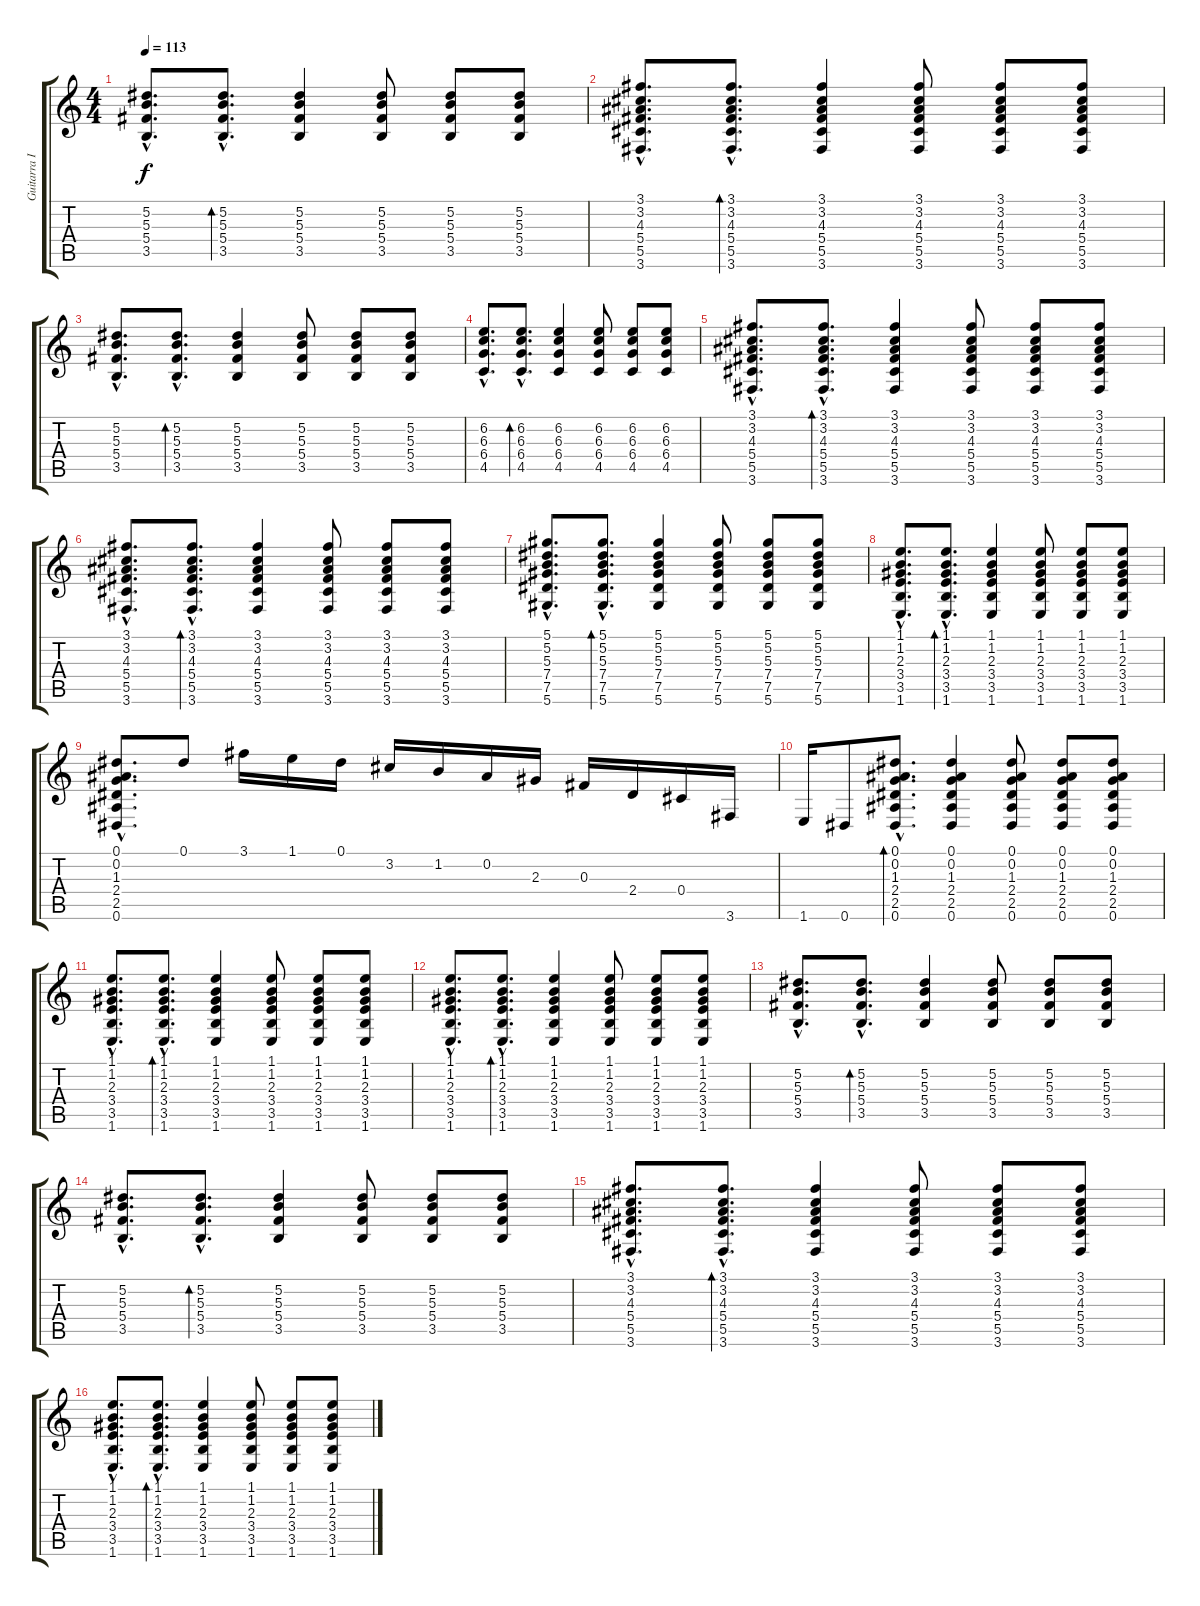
\track ("Guitarra II (Eb)" "Guitarra I") {instrument acousticguitarsteel}
\staff {score tabs}
\tuning (Eb4 Bb3 Gb3 Db3 Ab2 Eb2) {hide}
\ts (4 4)
\tempo 113
\clef g2
\ks c
(5.2{hac} 5.3{hac} 5.4{hac} 3.5{hac}).8{d dy f} (5.2{hac} 5.3{hac} 5.4{hac} 3.5{hac}).8{d bd 240} (5.2 5.3 5.4 3.5).4 (5.2 5.3 5.4 3.5).8 (5.2 5.3 5.4 3.5).8 (5.2 5.3 5.4 3.5).8 |
(3.1{hac} 3.2{hac} 4.3{hac} 5.4{hac} 5.5{hac} 3.6{hac}).8{d} (3.1{hac} 3.2{hac} 4.3{hac} 5.4{hac} 5.5{hac} 3.6{hac}).8{d bd 240} (3.1 3.2 4.3 5.4 5.5 3.6).4 (3.1 3.2 4.3 5.4 5.5 3.6).8 (3.1 3.2 4.3 5.4 5.5 3.6).8 (3.1 3.2 4.3 5.4 5.5 3.6).8 |
(5.2{hac} 5.3{hac} 5.4{hac} 3.5{hac}).8{d} (5.2{hac} 5.3{hac} 5.4{hac} 3.5{hac}).8{d bd 240} (5.2 5.3 5.4 3.5).4 (5.2 5.3 5.4 3.5).8 (5.2 5.3 5.4 3.5).8 (5.2 5.3 5.4 3.5).8 |
(6.2{hac} 6.3{hac} 6.4{hac} 4.5{hac}).8{d} (6.2{hac} 6.3{hac} 6.4{hac} 4.5{hac}).8{d bd 240} (6.2 6.3 6.4 4.5).4 (6.2 6.3 6.4 4.5).8 (6.2 6.3 6.4 4.5).8 (6.2 6.3 6.4 4.5).8 |
(3.1{hac} 3.2{hac} 4.3{hac} 5.4{hac} 5.5{hac} 3.6{hac}).8{d} (3.1{hac} 3.2{hac} 4.3{hac} 5.4{hac} 5.5{hac} 3.6{hac}).8{d bd 240} (3.1 3.2 4.3 5.4 5.5 3.6).4 (3.1 3.2 4.3 5.4 5.5 3.6).8 (3.1 3.2 4.3 5.4 5.5 3.6).8 (3.1 3.2 4.3 5.4 5.5 3.6).8 |
(3.1{hac} 3.2{hac} 4.3{hac} 5.4{hac} 5.5{hac} 3.6{hac}).8{d} (3.1{hac} 3.2{hac} 4.3{hac} 5.4{hac} 5.5{hac} 3.6{hac}).8{d bd 240} (3.1 3.2 4.3 5.4 5.5 3.6).4 (3.1 3.2 4.3 5.4 5.5 3.6).8 (3.1 3.2 4.3 5.4 5.5 3.6).8 (3.1 3.2 4.3 5.4 5.5 3.6).8 |
(5.1{hac} 5.2{hac} 5.3{hac} 7.4{hac} 7.5{hac} 5.6{hac}).8{d} (5.1{hac} 5.2{hac} 5.3{hac} 7.4{hac} 7.5{hac} 5.6{hac}).8{d bd 240} (5.1 5.2 5.3 7.4 7.5 5.6).4 (5.1 5.2 5.3 7.4 7.5 5.6).8 (5.1 5.2 5.3 7.4 7.5 5.6).8 (5.1 5.2 5.3 7.4 7.5 5.6).8 |
(1.1{hac} 1.2{hac} 2.3{hac} 3.4{hac} 3.5{hac} 1.6{hac}).8{d} (1.1{hac} 1.2{hac} 2.3{hac} 3.4{hac} 3.5{hac} 1.6{hac}).8{d bd 240} (1.1 1.2 2.3 3.4 3.5 1.6).4 (1.1 1.2 2.3 3.4 3.5 1.6).8 (1.1 1.2 2.3 3.4 3.5 1.6).8 (1.1 1.2 2.3 3.4 3.5 1.6).8 |
(0.1{hac} 0.2{hac} 1.3{hac} 2.4{hac} 2.5{hac} 0.6{hac}).8{d} 0.1.8{volume 16} 3.1.16 1.1.16 0.1.16 3.2.16 1.2.16 0.2.16 2.3.16 0.3.16 2.4.16 0.4.16 3.6.16 |
1.6.16 0.6.8 (0.1{hac} 0.2{hac} 1.3{hac} 2.4{hac} 2.5{hac} 0.6{hac}).8{d bd 240 volume 9} (0.1 0.2 1.3 2.4 2.5 0.6).4 (0.1 0.2 1.3 2.4 2.5 0.6).8 (0.1 0.2 1.3 2.4 2.5 0.6).8 (0.1 0.2 1.3 2.4 2.5 0.6).8 |
(1.1{hac} 1.2{hac} 2.3{hac} 3.4{hac} 3.5{hac} 1.6{hac}).8{d} (1.1{hac} 1.2{hac} 2.3{hac} 3.4{hac} 3.5{hac} 1.6{hac}).8{d bd 240} (1.1 1.2 2.3 3.4 3.5 1.6).4 (1.1 1.2 2.3 3.4 3.5 1.6).8 (1.1 1.2 2.3 3.4 3.5 1.6).8 (1.1 1.2 2.3 3.4 3.5 1.6).8 |
(1.1{hac} 1.2{hac} 2.3{hac} 3.4{hac} 3.5{hac} 1.6{hac}).8{d} (1.1{hac} 1.2{hac} 2.3{hac} 3.4{hac} 3.5{hac} 1.6{hac}).8{d bd 240} (1.1 1.2 2.3 3.4 3.5 1.6).4 (1.1 1.2 2.3 3.4 3.5 1.6).8 (1.1 1.2 2.3 3.4 3.5 1.6).8 (1.1 1.2 2.3 3.4 3.5 1.6).8 |
(5.2{hac} 5.3{hac} 5.4{hac} 3.5{hac}).8{d} (5.2{hac} 5.3{hac} 5.4{hac} 3.5{hac}).8{d bd 240} (5.2 5.3 5.4 3.5).4 (5.2 5.3 5.4 3.5).8 (5.2 5.3 5.4 3.5).8 (5.2 5.3 5.4 3.5).8 |
(5.2{hac} 5.3{hac} 5.4{hac} 3.5{hac}).8{d} (5.2{hac} 5.3{hac} 5.4{hac} 3.5{hac}).8{d bd 240} (5.2 5.3 5.4 3.5).4 (5.2 5.3 5.4 3.5).8 (5.2 5.3 5.4 3.5).8 (5.2 5.3 5.4 3.5).8 |
(3.1{hac} 3.2{hac} 4.3{hac} 5.4{hac} 5.5{hac} 3.6{hac}).8{d} (3.1{hac} 3.2{hac} 4.3{hac} 5.4{hac} 5.5{hac} 3.6{hac}).8{d bd 240} (3.1 3.2 4.3 5.4 5.5 3.6).4 (3.1 3.2 4.3 5.4 5.5 3.6).8 (3.1 3.2 4.3 5.4 5.5 3.6).8 (3.1 3.2 4.3 5.4 5.5 3.6).8 |
(1.1{hac} 1.2{hac} 2.3{hac} 3.4{hac} 3.5{hac} 1.6{hac}).8{d} (1.1{hac} 1.2{hac} 2.3{hac} 3.4{hac} 3.5{hac} 1.6{hac}).8{d bd 240} (1.1 1.2 2.3 3.4 3.5 1.6).4 (1.1 1.2 2.3 3.4 3.5 1.6).8 (1.1 1.2 2.3 3.4 3.5 1.6).8 (1.1 1.2 2.3 3.4 3.5 1.6).8
